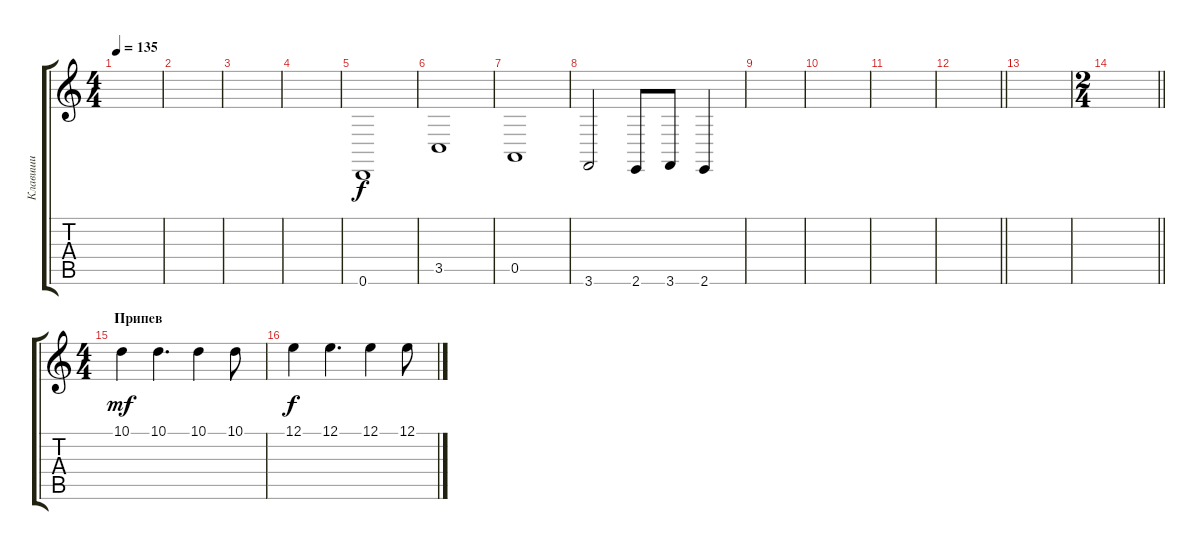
\track ("Клавиши" "Клавиши") {instrument pad4choir}
\staff {score tabs}
\tuning (E4 B3 G3 D3 A2 D2) {hide}
\ts (4 4)
\tempo 135
\clef g2
\ks c
|
|
|
|
0.6.1 |
3.5.1 |
0.5.1 |
3.6.2 2.6.8 3.6.8 2.6.4 |
|
|
|
\barLineRight lightlight
|
|
\ts (2 4)
\barLineRight lightlight
|
\ts (4 4)
\section ("" "Припев")
10.1.4{dy mf instrument pad4choir} 10.1.4{d} 10.1.4 10.1.8 |
12.1.4{dy f} 12.1.4{d} 12.1.4 12.1.8
